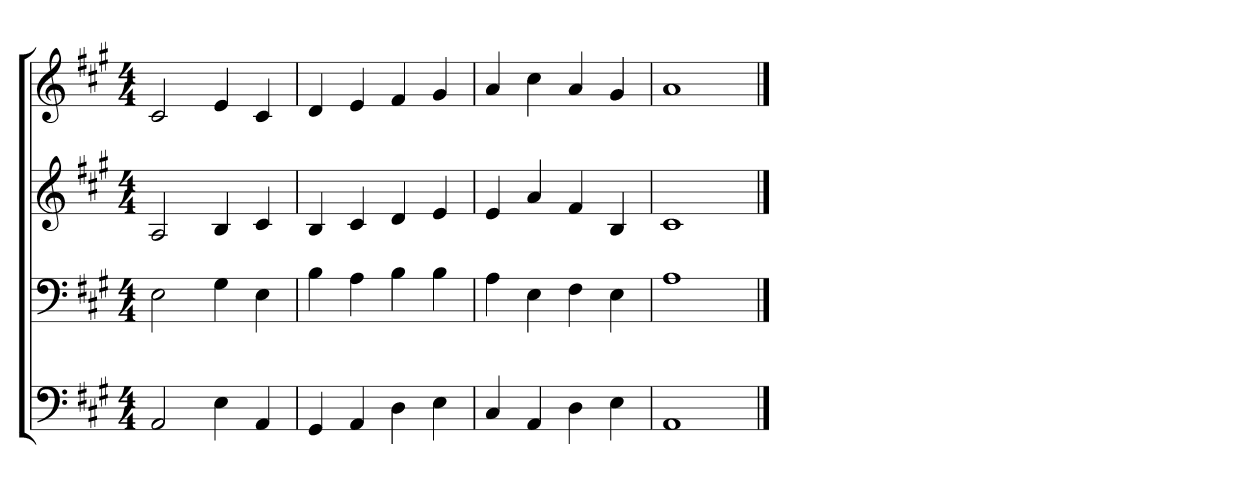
**kern	**kern	**kern	**kern
*part4	*part3	*part2	*part1
*staff4	*staff3	*staff2	*staff1
*clefF4	*clefF4	*clefG2	*clefG2
*k[f#c#g#]	*k[f#c#g#]	*k[f#c#g#]	*k[f#c#g#]
*A:	*A:	*A:	*A:
*M4/4	*M4/4	*M4/4	*M4/4
=	=	=	=
2AA	2E	2A	2c#
4E	4G#	4B	4e
4AA	4E	4c#	4c#
=2	=2	=2	=2
4GG#	4B	4B	4d
4AA	4A	4c#	4e
4D	4B	4d	4f#
4E	4B	4e	4g#
=3	=3	=3	=3
4C#	4A	4e	4a
4AA	4E	4a	4cc#
4D	4F#	4f#	4a
4E	4E	4B	4g#
=4	=4	=4	=4
1AA	1A	1c#	1a
==	==	==	==
*-	*-	*-	*-
